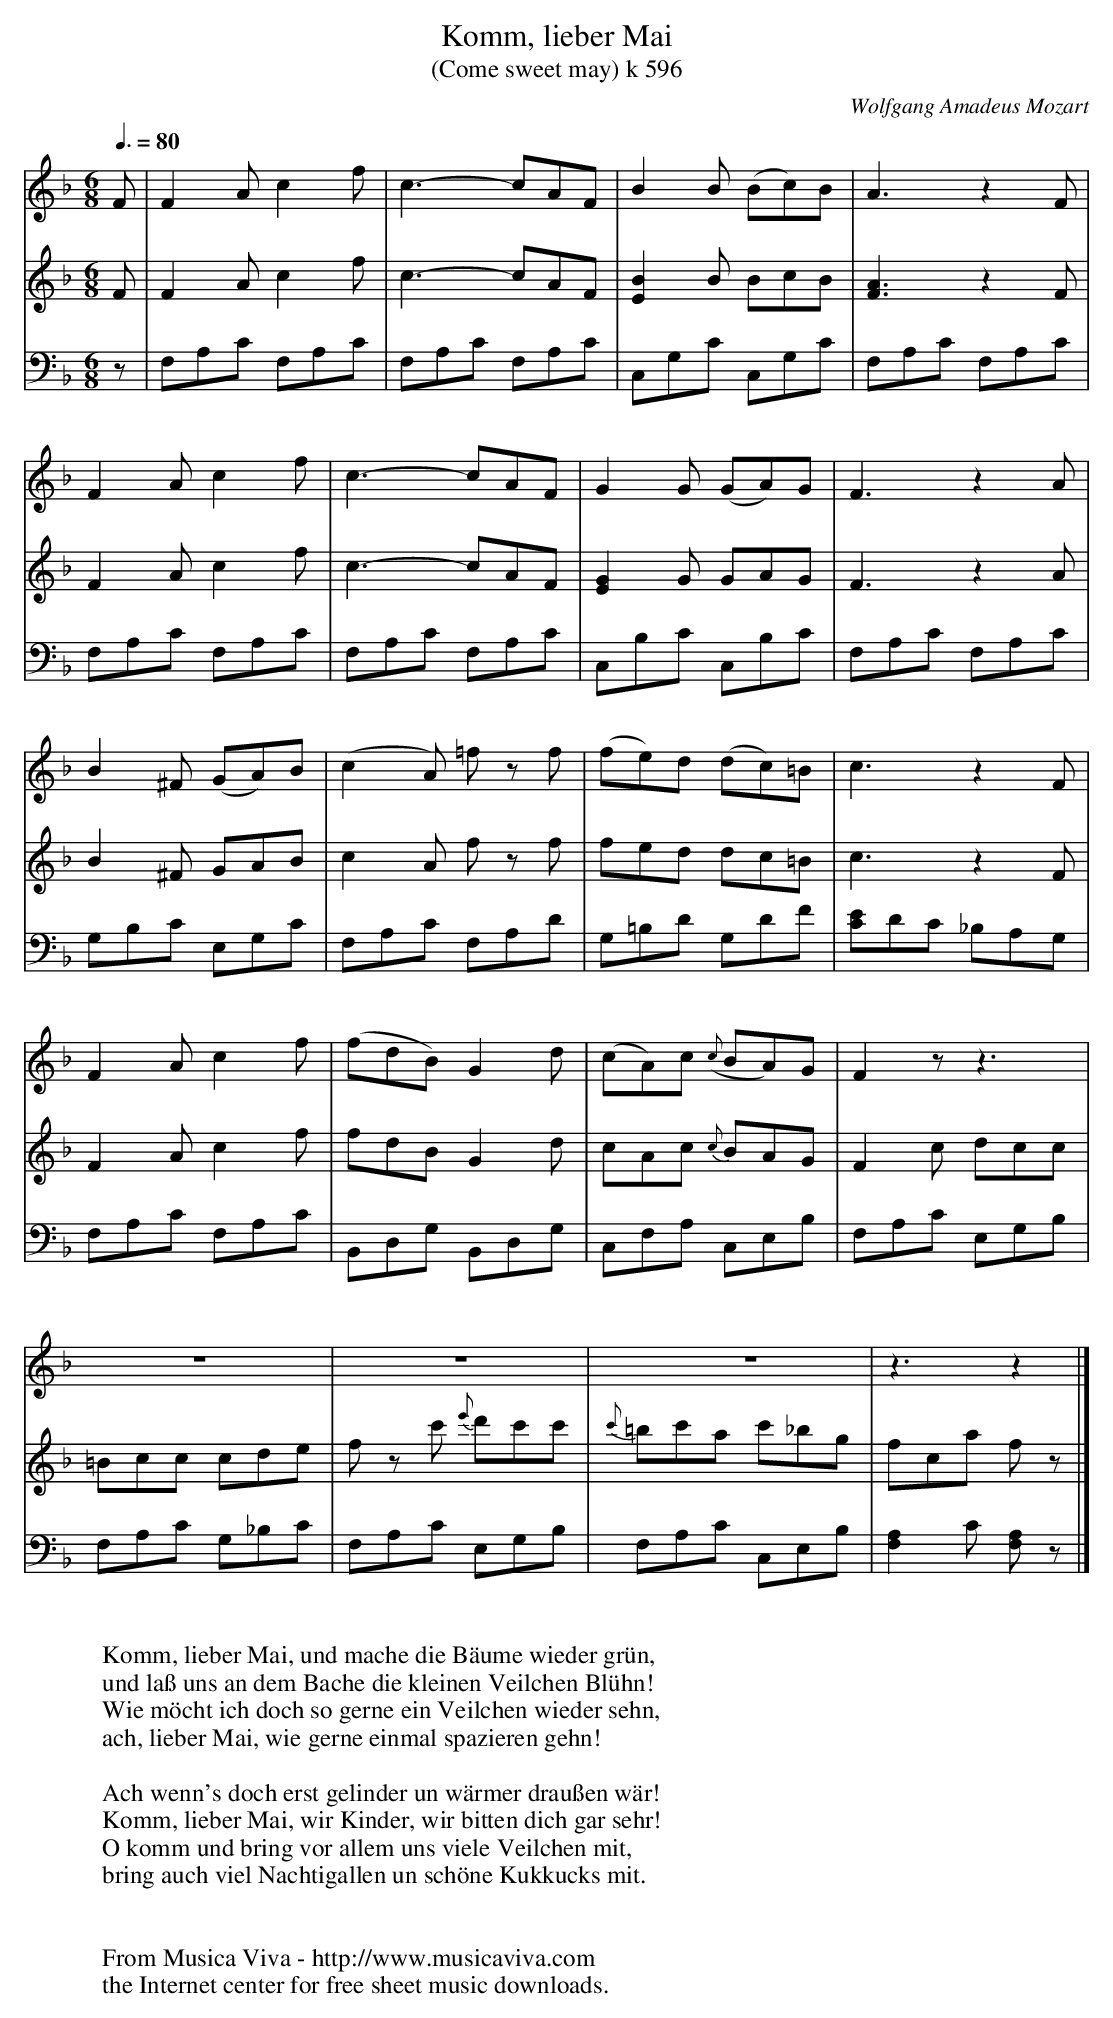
X:1
T:Komm, lieber Mai
T:(Come sweet may) k 596
C:Wolfgang Amadeus Mozart
V:1 Program 1 71 %Clarinet
V:2 Program 2 0 %Piano
V:3 Program 2 0 bass %Piano
M:6/8
L:1/8
Q:3/8=80
K:F
V:1
F|F2Ac2f|c3-cAF|B2B (Bc)B|A3 z2 F|
V:2
F|F2Ac2f|c3-cAF|[E2B2]B BcB|[F3A3] z2 F|
V:3
z|F,A,C F,A,C|F,A,C F,A,C|C,G,C C,G,C|F,A,C F,A,C|
V:1
F2Ac2f|c3-cAF|G2G (GA)G|F3 z2 A|
V:2
F2A c2f|c3-cAF|[E2G2]G GAG|F3z2A|
V:3
F,A,C F,A,C|F,A,C F,A,C|C,B,C C,B,C|F,A,C F,A,C|
V:1
B2 ^F (GA)B|(c2A) =f z f|(fe)d (dc)=B|c3 z2 F|
V:2
B2^F GAB|c2A f z f|fed dc=B|c3 z2 F|
V:3
G,B,C E,G,C|F,A,C F,A,D|G,=B,D G,DF|[CE]DC _B,A,G,|
V:1
F2Ac2f|(fdB)G2d|(cA)c ({c}BA)G|F2 z z3|
V:2
F2Ac2f|fdBG2d|cAc {c}BAG|F2 c dcc|
V:3
F,A,C F,A,C|B,,D,G, B,,D,G,|C,F,A, C,E,B,|F,A,C E,G,B,|
V:1
z6|z6|z6|z3 z2|]
V:2
=Bcc cde|f z c' {e'}d'c'c'|{c'}=bc'a c'_bg|fca f z|]
V:3
F,A,C G,_B,C|F,A,C E,G,B,|F,A,C C,E,B,|[F,2A,2]C [F,A,] z|]
W:
W:Komm, lieber Mai, und mache die B\"aume wieder gr\"un,
W:und la\ss uns an dem Bache die kleinen Veilchen Bl\"uhn!
W:Wie m\"ocht ich doch so gerne ein Veilchen wieder sehn,
W:ach, lieber Mai, wie gerne einmal spazieren gehn!
W:
W:Ach wenn's doch erst gelinder un w\"armer drau\ssen w\"ar!
W:Komm, lieber Mai, wir Kinder, wir bitten dich gar sehr!
W:O komm und bring vor allem uns viele Veilchen mit,
W:bring auch viel Nachtigallen un sch\"one Kukkucks mit.
W:
W:
W:  From Musica Viva - http://www.musicaviva.com
W:  the Internet center for free sheet music downloads.
